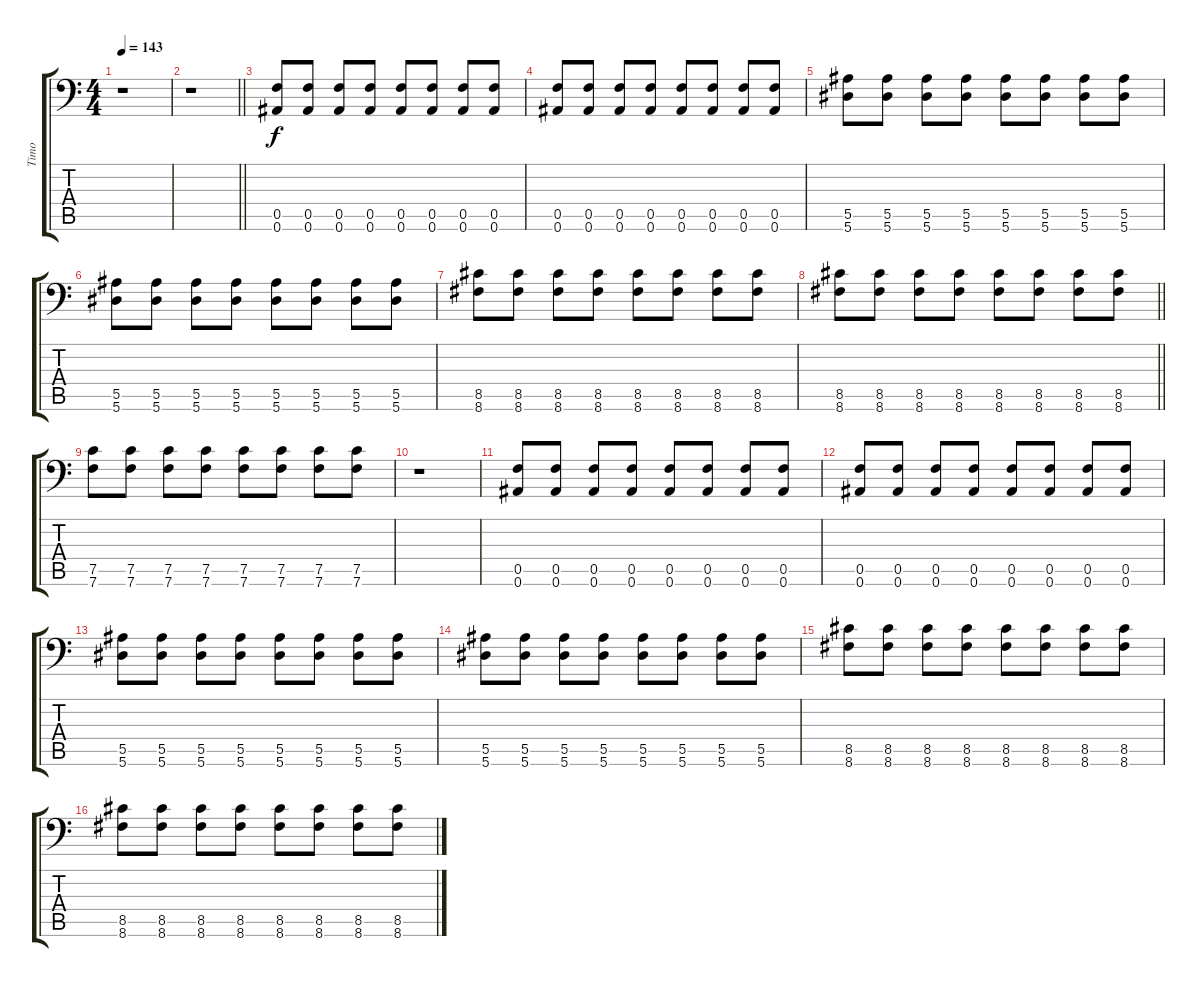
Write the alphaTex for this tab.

\track ("Timo" "Timo") {instrument distortionguitar}
\staff {score tabs}
\tuning (C4 G3 Eb3 Bb2 F2 Bb1) {hide}
\ts (4 4)
\tempo 143
\clef f4
\ks c
r.1{dy f} |
\barLineRight lightlight
r.1 |
\section ("" "")
(0.5 0.6).8 (0.5 0.6).8 (0.5 0.6).8 (0.5 0.6).8 (0.5 0.6).8 (0.5 0.6).8 (0.5 0.6).8 (0.5 0.6).8 |
(0.5 0.6).8 (0.5 0.6).8 (0.5 0.6).8 (0.5 0.6).8 (0.5 0.6).8 (0.5 0.6).8 (0.5 0.6).8 (0.5 0.6).8 |
(5.5 5.6).8 (5.5 5.6).8 (5.5 5.6).8 (5.5 5.6).8 (5.5 5.6).8 (5.5 5.6).8 (5.5 5.6).8 (5.5 5.6).8 |
(5.5 5.6).8 (5.5 5.6).8 (5.5 5.6).8 (5.5 5.6).8 (5.5 5.6).8 (5.5 5.6).8 (5.5 5.6).8 (5.5 5.6).8 |
(8.5 8.6).8 (8.5 8.6).8 (8.5 8.6).8 (8.5 8.6).8 (8.5 8.6).8 (8.5 8.6).8 (8.5 8.6).8 (8.5 8.6).8 |
\barLineRight lightlight
(8.5 8.6).8 (8.5 8.6).8 (8.5 8.6).8 (8.5 8.6).8 (8.5 8.6).8 (8.5 8.6).8 (8.5 8.6).8 (8.5 8.6).8 |
(7.5 7.6).8 (7.5 7.6).8 (7.5 7.6).8 (7.5 7.6).8 (7.5 7.6).8 (7.5 7.6).8 (7.5 7.6).8 (7.5 7.6).8 |
r.1 |
(0.5 0.6).8 (0.5 0.6).8 (0.5 0.6).8 (0.5 0.6).8 (0.5 0.6).8 (0.5 0.6).8 (0.5 0.6).8 (0.5 0.6).8 |
(0.5 0.6).8 (0.5 0.6).8 (0.5 0.6).8 (0.5 0.6).8 (0.5 0.6).8 (0.5 0.6).8 (0.5 0.6).8 (0.5 0.6).8 |
(5.5 5.6).8 (5.5 5.6).8 (5.5 5.6).8 (5.5 5.6).8 (5.5 5.6).8 (5.5 5.6).8 (5.5 5.6).8 (5.5 5.6).8 |
(5.5 5.6).8 (5.5 5.6).8 (5.5 5.6).8 (5.5 5.6).8 (5.5 5.6).8 (5.5 5.6).8 (5.5 5.6).8 (5.5 5.6).8 |
(8.5 8.6).8 (8.5 8.6).8 (8.5 8.6).8 (8.5 8.6).8 (8.5 8.6).8 (8.5 8.6).8 (8.5 8.6).8 (8.5 8.6).8 |
(8.5 8.6).8 (8.5 8.6).8 (8.5 8.6).8 (8.5 8.6).8 (8.5 8.6).8 (8.5 8.6).8 (8.5 8.6).8 (8.5 8.6).8
